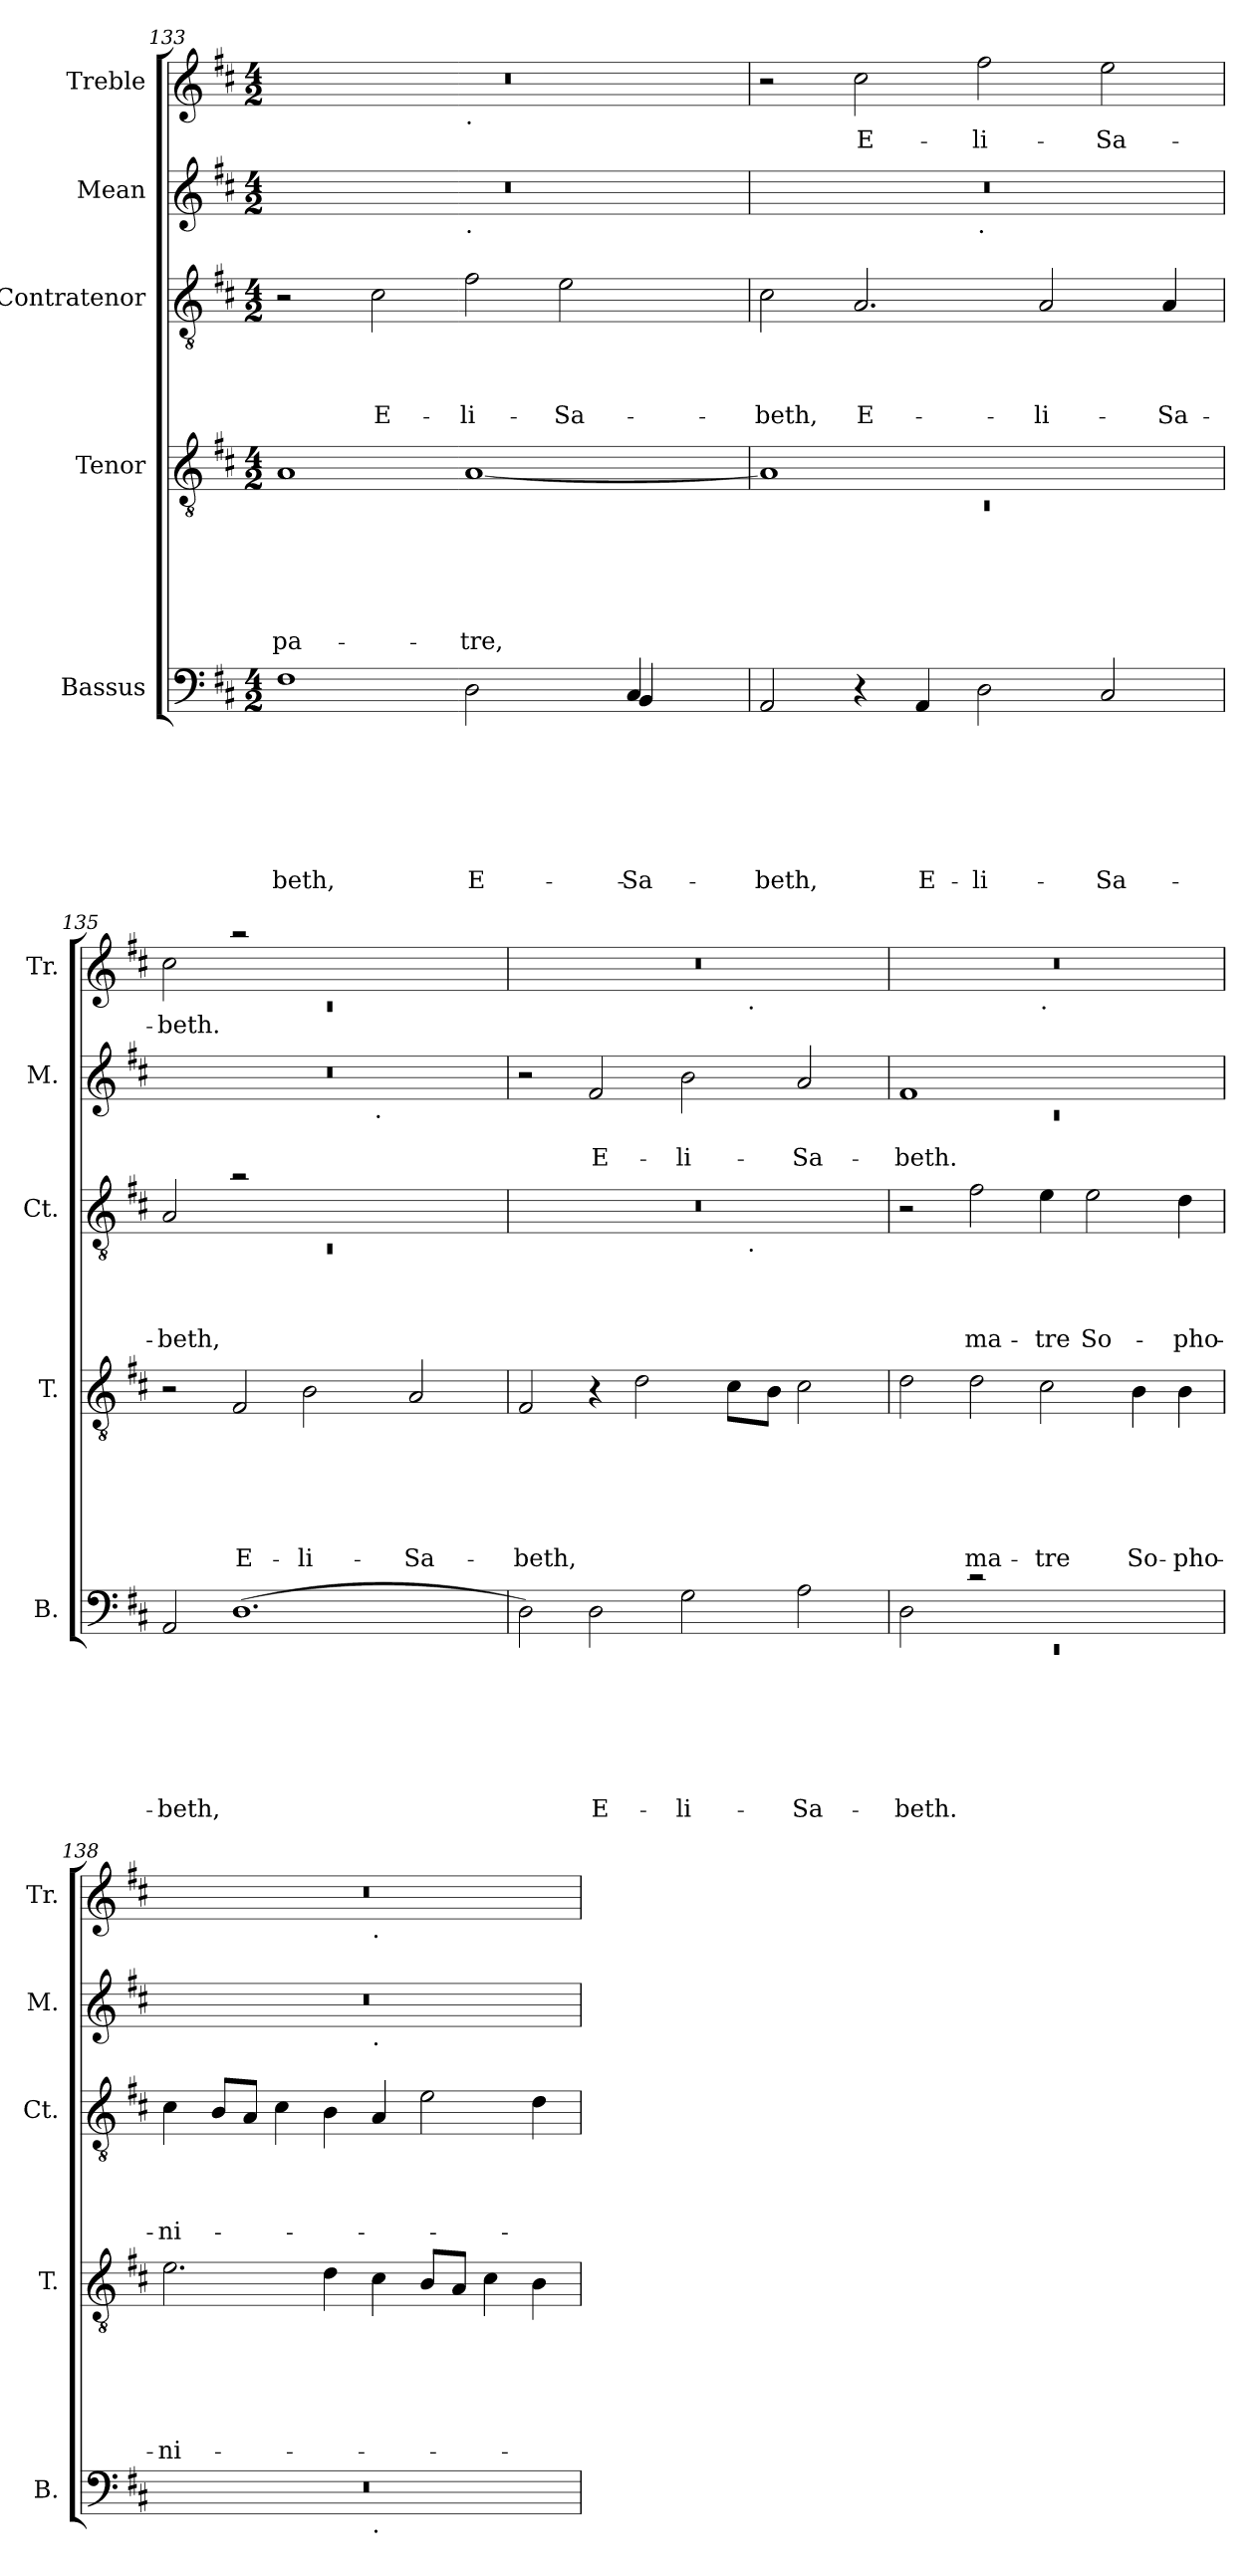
**kern	**text	**text	**text	**text	**text	**text	**text	**kern	**text	**text	**text	**text	**text	**text	**kern	**text	**text	**text	**text	**kern	**text	**text	**kern	**text
*part5	*part5	*part5	*part5	*part5	*part5	*part5	*part5	*part4	*part4	*part4	*part4	*part4	*part4	*part4	*part3	*part3	*part3	*part3	*part3	*part2	*part2	*part2	*part1	*part1
*staff5	*staff5	*staff5	*staff5	*staff5	*staff5	*staff5	*staff5	*staff4	*staff4	*staff4	*staff4	*staff4	*staff4	*staff4	*staff3	*staff3	*staff3	*staff3	*staff3	*staff2	*staff2	*staff2	*staff1	*staff1
*I"Bassus	*	*	*	*	*	*	*	*I"Tenor	*	*	*	*	*	*	*I"Contratenor	*	*	*	*	*I"Mean	*	*	*I"Treble	*
*I'B.	*	*	*	*	*	*	*	*I'T.	*	*	*	*	*	*	*I'Ct.	*	*	*	*	*I'M.	*	*	*I'Tr.	*
*clefF4	*	*	*	*	*	*	*	*clefGv2	*	*	*	*	*	*	*clefGv2	*	*	*	*	*clefG2	*	*	*clefG2	*
*k[f#c#]	*	*	*	*	*	*	*	*k[f#c#]	*	*	*	*	*	*	*k[f#c#]	*	*	*	*	*k[f#c#]	*	*	*k[f#c#]	*
*D:	*	*	*	*	*	*	*	*D:	*	*	*	*	*	*	*D:	*	*	*	*	*D:	*	*	*D:	*
*M4/2	*	*	*	*	*	*	*	*M4/2	*	*	*	*	*	*	*M4/2	*	*	*	*	*M4/2	*	*	*M4/2	*
=133	=133	=133	=133	=133	=133	=133	=133	=133	=133	=133	=133	=133	=133	=133	=133	=133	=133	=133	=133	=133	=133	=133	=133	=133
!	!	!	!	!	!	!	!LO:LY:b	!	!	!	!	!	!	!LO:LY:b	!	!	!	!	!	!	!	!	!	!
*^	*	*	*	*	*	*	*	*	*	*	*	*	*	*	*	*	*	*	*	*^	*	*	*^	*
*	*^	*	*	*	*	*	*	*	*	*	*	*	*	*	*	*	*	*	*	*	*	*	*	*	*	*	*
1F#	1ryy	1ryy	.	.	.	.	.	.	-beth,	1A	.	.	.	.	.	pa-	2r	.	.	.	.	0r	1ryy	.	.	0r	1ryy	.
!	!	!	!	!	!	!	!	!	!	!	!	!	!	!	!	!	!	!	!	!	!LO:LY:b	!	!	!	!	!	!	!
.	.	.	.	.	.	.	.	.	.	.	.	.	.	.	.	.	2c#\	.	.	.	E-	.	.	.	.	.	.	.
!	!	!	!	!	!	!	!	!	!	!	!	!	!	!	!	!	!	!	!	!	!	!	!	!	!	!	!LO:TX:b:t=.	!
!	!	!	!	!	!	!	!	!	!	!	!	!	!	!	!	!	!	!	!	!	!	!	!LO:TX:b:t=.	!	!	!	!	!
!	!	!	!	!	!	!	!	!	!LO:LY:b	!	!	!	!	!	!	!LO:LY:b	!	!	!	!	!LO:LY:b	!	!	!	!	!	!	!
2D\	2ryy	2ryy	.	.	.	.	.	.	E-	[<1A	.	.	.	.	.	-tre,	2f#\	.	.	.	-li-	.	1ryy	.	.	.	1ryy	.
!	!	!	!	!	!	!	!	!	!	!	!	!	!	!	!	!	!	!	!	!	!LO:LY:b	!	!	!	!	!	!	!
16.ryy	8ryy	8ryy	.	.	.	.	.	.	.	.	.	.	.	.	.	.	2e\	.	.	.	-Sa-	.	.	.	.	.	.	.
4ryy	.	.	.	.	.	.	.	.	.	.	.	.	.	.	.	.	.	.	.	.	.	.	.	.	.	.	.	.
.	32ryy	32ryy	.	.	.	.	.	.	.	.	.	.	.	.	.	.	.	.	.	.	.	.	.	.	.	.	.	.
!	!	!	!	!	!	!	!	!	!LO:LY:b	!	!	!	!	!	!	!	!	!	!	!	!	!	!	!	!	!	!	!
!	!	!	!	!	!	!	!	!	!LO:LY:b	!	!	!	!	!	!	!	!	!	!	!	!	!	!	!	!	!	!	!
.	4C#/	4BB/	.	.	.	.	.	.	-Sa-	.	.	.	.	.	.	.	.	.	.	.	.	.	.	.	.	.	.	.
8ryy	.	.	.	.	.	.	.	.	.	.	.	.	.	.	.	.	.	.	.	.	.	.	.	.	.	.	.	.
.	16.ryy	16.ryy	.	.	.	.	.	.	.	.	.	.	.	.	.	.	.	.	.	.	.	.	.	.	.	.	.	.
32ryy	.	.	.	.	.	.	.	.	.	.	.	.	.	.	.	.	.	.	.	.	.	.	.	.	.	.	.	.
*v	*v	*v	*	*	*	*	*	*	*	*	*	*	*	*	*	*	*	*	*	*	*	*	*	*	*	*	*	*
=134	=134	=134	=134	=134	=134	=134	=134	=134	=134	=134	=134	=134	=134	=134	=134	=134	=134	=134	=134	=134	=134	=134	=134	=134	=134	=134
*	*	*	*	*	*	*	*	*^	*	*	*	*	*	*	*	*	*	*	*	*	*	*	*	*	*	*
!	!	!	!	!	!	!	!LO:LY:b	!	!LO:N:vis=1	!	!	!	!	!	!	!	!	!	!	!LO:LY:b	!	!	!	!	!	!	!
*	*	*	*	*	*	*	*	*	*	*	*	*	*	*	*	*	*	*	*	*	*	*	*	*	*v	*v	*
2AA/	.	.	.	.	.	.	-beth,	1A]	0rC	.	.	.	.	.	.	2c#\	.	.	.	-beth,	0r	1ryy	.	.	2r	.
!	!	!	!	!	!	!	!	!	!	!	!	!	!	!	!	!	!	!	!	!LO:LY:b	!	!	!	!	!	!LO:LY:b
4r	.	.	.	.	.	.	.	.	.	.	.	.	.	.	.	2.A/	.	.	.	E-	.	.	.	.	2cc#\	E-
!	!	!	!	!	!	!	!LO:LY:b	!	!	!	!	!	!	!	!	!	!	!	!	!	!	!	!	!	!	!
4AA/	.	.	.	.	.	.	E-	.	.	.	.	.	.	.	.	.	.	.	.	.	.	.	.	.	.	.
!	!	!	!	!	!	!	!	!	!	!	!	!	!	!	!	!	!	!	!	!	!	!LO:TX:b:t=.	!	!	!	!
!	!	!	!	!	!	!	!LO:LY:b	!	!	!	!	!	!	!	!	!	!	!	!	!	!	!	!	!	!	!LO:LY:b
2D\	.	.	.	.	.	.	-li-	1ryy	.	.	.	.	.	.	.	.	.	.	.	.	.	1ryy	.	.	2ff#\	-li-
!	!	!	!	!	!	!	!	!	!	!	!	!	!	!	!	!	!	!	!	!LO:LY:b	!	!	!	!	!	!
.	.	.	.	.	.	.	.	.	.	.	.	.	.	.	.	2A/	.	.	.	-li-	.	.	.	.	.	.
!	!	!	!	!	!	!	!LO:LY:b	!	!	!	!	!	!	!	!	!	!	!	!	!	!	!	!	!	!	!LO:LY:b
2C#/	.	.	.	.	.	.	-Sa-	.	.	.	.	.	.	.	.	.	.	.	.	.	.	.	.	.	2ee\	-Sa-
!	!	!	!	!	!	!	!	!	!	!	!	!	!	!	!	!	!	!	!	!LO:LY:b	!	!	!	!	!	!
.	.	.	.	.	.	.	.	.	.	.	.	.	.	.	.	4A/	.	.	.	-Sa-	.	.	.	.	.	.
*	*	*	*	*	*	*	*	*v	*v	*	*	*	*	*	*	*	*	*	*	*	*	*	*	*	*	*
!!LO:PB:g=z
=135	=135	=135	=135	=135	=135	=135	=135	=135	=135	=135	=135	=135	=135	=135	=135	=135	=135	=135	=135	=135	=135	=135	=135	=135	=135
*	*	*	*	*	*	*	*	*	*	*	*	*	*	*	*^	*	*	*	*	*	*	*	*	*^	*
!	!	!	!	!	!	!	!LO:LY:b	!	!	!	!	!	!	!	!	!LO:N:vis=1	!	!	!	!LO:LY:b	!	!	!	!	!	!LO:N:vis=1	!LO:LY:b
2AA/	.	.	.	.	.	.	-beth,	2r	.	.	.	.	.	.	2A/	0rC	.	.	.	-beth,	0r	1ryy	.	.	2cc#\	0rc	-beth.
!	!	!	!	!	!	!	!	!	!	!	!	!	!	!LO:LY:b	!	!	!	!	!	!	!	!	!	!	!	!	!
(>1.D	.	.	.	.	.	.	.	2F#/	.	.	.	.	.	E-	2ra	.	.	.	.	.	.	.	.	.	2raa	.	.
!	!	!	!	!	!	!	!	!	!	!	!	!	!	!LO:LY:b	!	!	!	!	!	!	!	!	!	!	!	!	!
.	.	.	.	.	.	.	.	2B\	.	.	.	.	.	-li-	1ryy	.	.	.	.	.	.	4ryy	.	.	1ryy	.	.
.	.	.	.	.	.	.	.	.	.	.	.	.	.	.	.	.	.	.	.	.	.	16.ryy	.	.	.	.	.
!	!	!	!	!	!	!	!	!	!	!	!	!	!	!	!	!	!	!	!	!	!	!LO:TX:b:t=.	!	!	!	!	!
.	.	.	.	.	.	.	.	.	.	.	.	.	.	.	.	.	.	.	.	.	.	2ryy	.	.	.	.	.
!	!	!	!	!	!	!	!	!	!	!	!	!	!	!LO:LY:b	!	!	!	!	!	!	!	!	!	!	!	!	!
.	.	.	.	.	.	.	.	2A/	.	.	.	.	.	-Sa-	.	.	.	.	.	.	.	.	.	.	.	.	.
.	.	.	.	.	.	.	.	.	.	.	.	.	.	.	.	.	.	.	.	.	.	8ryy	.	.	.	.	.
.	.	.	.	.	.	.	.	.	.	.	.	.	.	.	.	.	.	.	.	.	.	32ryy	.	.	.	.	.
=136	=136	=136	=136	=136	=136	=136	=136	=136	=136	=136	=136	=136	=136	=136	=136	=136	=136	=136	=136	=136	=136	=136	=136	=136	=136	=136	=136
!	!	!	!	!	!	!	!	!	!	!	!	!	!	!LO:LY:b	!	!	!	!	!	!	!	!	!	!	!	!	!
*	*	*	*	*	*	*	*	*	*	*	*	*	*	*	*	*	*	*	*	*	*v	*v	*	*	*	*	*
2D\)	.	.	.	.	.	.	.	2F#/	.	.	.	.	.	-beth,	0r	1ryy	.	.	.	.	2r	.	.	0r	1ryy	.
!	!	!	!	!	!	!	!LO:LY:b	!	!	!	!	!	!	!	!	!	!	!	!	!	!	!	!LO:LY:b	!	!	!
2D\	.	.	.	.	.	.	E-	4r	.	.	.	.	.	.	.	.	.	.	.	.	2f#/	.	E-	.	.	.
.	.	.	.	.	.	.	.	2d\	.	.	.	.	.	.	.	.	.	.	.	.	.	.	.	.	.	.
!	!	!	!	!	!	!	!LO:LY:b	!	!	!	!	!	!	!	!	!	!	!	!	!	!	!	!LO:LY:b	!	!	!
2G\	.	.	.	.	.	.	-li-	.	.	.	.	.	.	.	.	4ryy	.	.	.	.	2b\	.	-li-	.	4ryy	.
.	.	.	.	.	.	.	.	8c#\L	.	.	.	.	.	.	.	16ryy	.	.	.	.	.	.	.	.	16ryy	.
!	!	!	!	!	!	!	!	!	!	!	!	!	!	!	!	!	!	!	!	!	!	!	!	!	!LO:TX:b:t=.	!
!	!	!	!	!	!	!	!	!	!	!	!	!	!	!	!	!LO:TX:b:t=.	!	!	!	!	!	!	!	!	!	!
.	.	.	.	.	.	.	.	.	.	.	.	.	.	.	.	2ryy	.	.	.	.	.	.	.	.	2ryy	.
.	.	.	.	.	.	.	.	8B\J	.	.	.	.	.	.	.	.	.	.	.	.	.	.	.	.	.	.
!	!	!	!	!	!	!	!LO:LY:b	!	!	!	!	!	!	!	!	!	!	!	!	!	!	!	!LO:LY:b	!	!	!
2A\	.	.	.	.	.	.	-Sa-	2c#\	.	.	.	.	.	.	.	.	.	.	.	.	2a/	.	-Sa-	.	.	.
.	.	.	.	.	.	.	.	.	.	.	.	.	.	.	.	8.ryy	.	.	.	.	.	.	.	.	8.ryy	.
=137	=137	=137	=137	=137	=137	=137	=137	=137	=137	=137	=137	=137	=137	=137	=137	=137	=137	=137	=137	=137	=137	=137	=137	=137	=137	=137
*^	*	*	*	*	*	*	*	*	*	*	*	*	*	*	*	*	*	*	*	*	*^	*	*	*	*	*
!	!LO:N:vis=1	!	!	!	!	!	!	!LO:LY:b	!	!	!	!	!	!	!	!	!	!	!	!	!	!	!LO:N:vis=1	!	!LO:LY:b	!	!	!
*	*	*	*	*	*	*	*	*	*	*	*	*	*	*	*	*v	*v	*	*	*	*	*	*	*	*	*	*	*
2D\	0rEE	.	.	.	.	.	.	-beth.	2d\	.	.	.	.	.	.	2r	.	.	.	.	1f#	0rc	.	-beth.	0r	1ryy	.
!	!	!	!	!	!	!	!	!	!	!	!	!	!	!	!LO:LY:b	!	!	!	!	!LO:LY:b	!	!	!	!	!	!	!
2rc	.	.	.	.	.	.	.	.	2d\	.	.	.	.	.	ma-	2f#\	.	.	.	ma-	.	.	.	.	.	.	.
!	!	!	!	!	!	!	!	!	!	!	!	!	!	!	!	!	!	!	!	!	!	!	!	!	!	!LO:TX:b:t=.	!
!	!	!	!	!	!	!	!	!	!	!	!	!	!	!	!LO:LY:b	!	!	!	!	!LO:LY:b	!	!	!	!	!	!	!
1ryy	.	.	.	.	.	.	.	.	2c#\	.	.	.	.	.	-tre	4e\	.	.	.	-tre	1ryy	.	.	.	.	1ryy	.
!	!	!	!	!	!	!	!	!	!	!	!	!	!	!	!	!	!	!	!	!LO:LY:b	!	!	!	!	!	!	!
.	.	.	.	.	.	.	.	.	.	.	.	.	.	.	.	2e\	.	.	.	So-	.	.	.	.	.	.	.
!	!	!	!	!	!	!	!	!	!	!	!	!	!	!	!LO:LY:b	!	!	!	!	!	!	!	!	!	!	!	!
.	.	.	.	.	.	.	.	.	4B\	.	.	.	.	.	So-	.	.	.	.	.	.	.	.	.	.	.	.
!	!	!	!	!	!	!	!	!	!	!	!	!	!	!	!LO:LY:b:rj	!	!	!	!	!LO:LY:b	!	!	!	!	!	!	!
.	.	.	.	.	.	.	.	.	4B\	.	.	.	.	.	-pho-	4d\	.	.	.	-pho-	.	.	.	.	.	.	.
=138	=138	=138	=138	=138	=138	=138	=138	=138	=138	=138	=138	=138	=138	=138	=138	=138	=138	=138	=138	=138	=138	=138	=138	=138	=138	=138	=138
!	!	!	!	!	!	!	!	!	!	!	!	!	!	!	!LO:LY:b	!	!	!	!	!LO:LY:b	!	!	!	!	!	!	!
0r	1ryy	.	.	.	.	.	.	.	2.e\	.	.	.	.	.	-ni-	4c#\	.	.	.	-ni-	0r	1ryy	.	.	0r	1ryy	.
.	.	.	.	.	.	.	.	.	.	.	.	.	.	.	.	8B/L	.	.	.	.	.	.	.	.	.	.	.
.	.	.	.	.	.	.	.	.	.	.	.	.	.	.	.	8A/J	.	.	.	.	.	.	.	.	.	.	.
.	.	.	.	.	.	.	.	.	.	.	.	.	.	.	.	4c#\	.	.	.	.	.	.	.	.	.	.	.
.	.	.	.	.	.	.	.	.	4d\	.	.	.	.	.	.	4B\	.	.	.	.	.	.	.	.	.	.	.
!	!	!	!	!	!	!	!	!	!	!	!	!	!	!	!	!	!	!	!	!	!	!	!	!	!	!LO:TX:b:t=.	!
!	!	!	!	!	!	!	!	!	!	!	!	!	!	!	!	!	!	!	!	!	!	!LO:TX:b:t=.	!	!	!	!	!
!	!LO:TX:b:t=.	!	!	!	!	!	!	!	!	!	!	!	!	!	!	!	!	!	!	!	!	!	!	!	!	!	!
.	1ryy	.	.	.	.	.	.	.	4c#\	.	.	.	.	.	.	4A/	.	.	.	.	.	1ryy	.	.	.	1ryy	.
.	.	.	.	.	.	.	.	.	8B/L	.	.	.	.	.	.	2e\	.	.	.	.	.	.	.	.	.	.	.
.	.	.	.	.	.	.	.	.	8A/J	.	.	.	.	.	.	.	.	.	.	.	.	.	.	.	.	.	.
.	.	.	.	.	.	.	.	.	4c#\	.	.	.	.	.	.	.	.	.	.	.	.	.	.	.	.	.	.
.	.	.	.	.	.	.	.	.	4B\	.	.	.	.	.	.	4d\	.	.	.	.	.	.	.	.	.	.	.
*	*	*	*	*	*	*	*	*	*	*	*	*	*	*	*	*	*	*	*	*	*v	*v	*	*	*	*	*
*v	*v	*	*	*	*	*	*	*	*	*	*	*	*	*	*	*	*	*	*	*	*	*	*	*v	*v	*
=	=	=	=	=	=	=	=	=	=	=	=	=	=	=	=	=	=	=	=	=	=	=	=	=
*-	*-	*-	*-	*-	*-	*-	*-	*-	*-	*-	*-	*-	*-	*-	*-	*-	*-	*-	*-	*-	*-	*-	*-	*-
